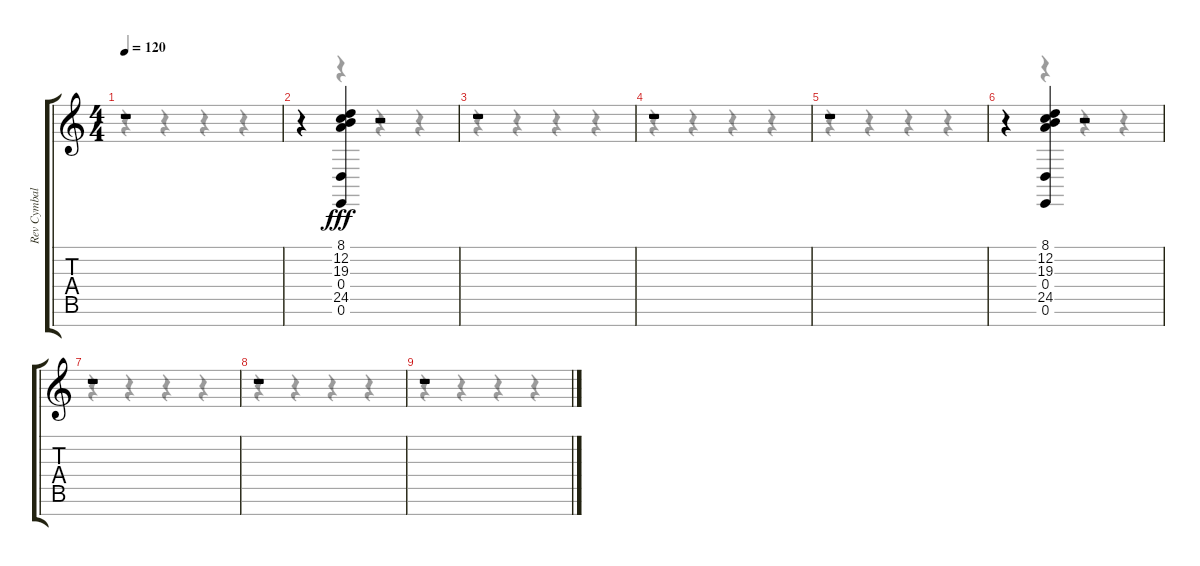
\track ("Rev Cymbal" "Rev Cymbal") {instrument reversecymbal}
\staff {score tabs}
\tuning (E4 B3 G3 D3 A2 E2 B1) {hide}
\voice
\ts (4 4)
\tempo 120
\clef g2
\ks c
r.1{dy ff} |
r.4 (8.1 12.2 19.3 0.4 24.5 0.6).4{dy fff} r.2 |
r.1 |
r.1 |
r.1 |
r.4 (8.1 12.2 19.3 0.4 24.5 0.6).4 r.2 |
r.1 |
r.1 |
r.1
\voice
\clef g2
\ottava regular
\simile none
\ks c
r.4{dy f} r.4 r.4 r.4 |
r.4 r.4 r.4 r.4 |
r.4 r.4 r.4 r.4 |
r.4 r.4 r.4 r.4 |
r.4 r.4 r.4 r.4 |
r.4 r.4 r.4 r.4 |
r.4 r.4 r.4 r.4 |
r.4 r.4 r.4 r.4 |
r.4 r.4 r.4 r.4
